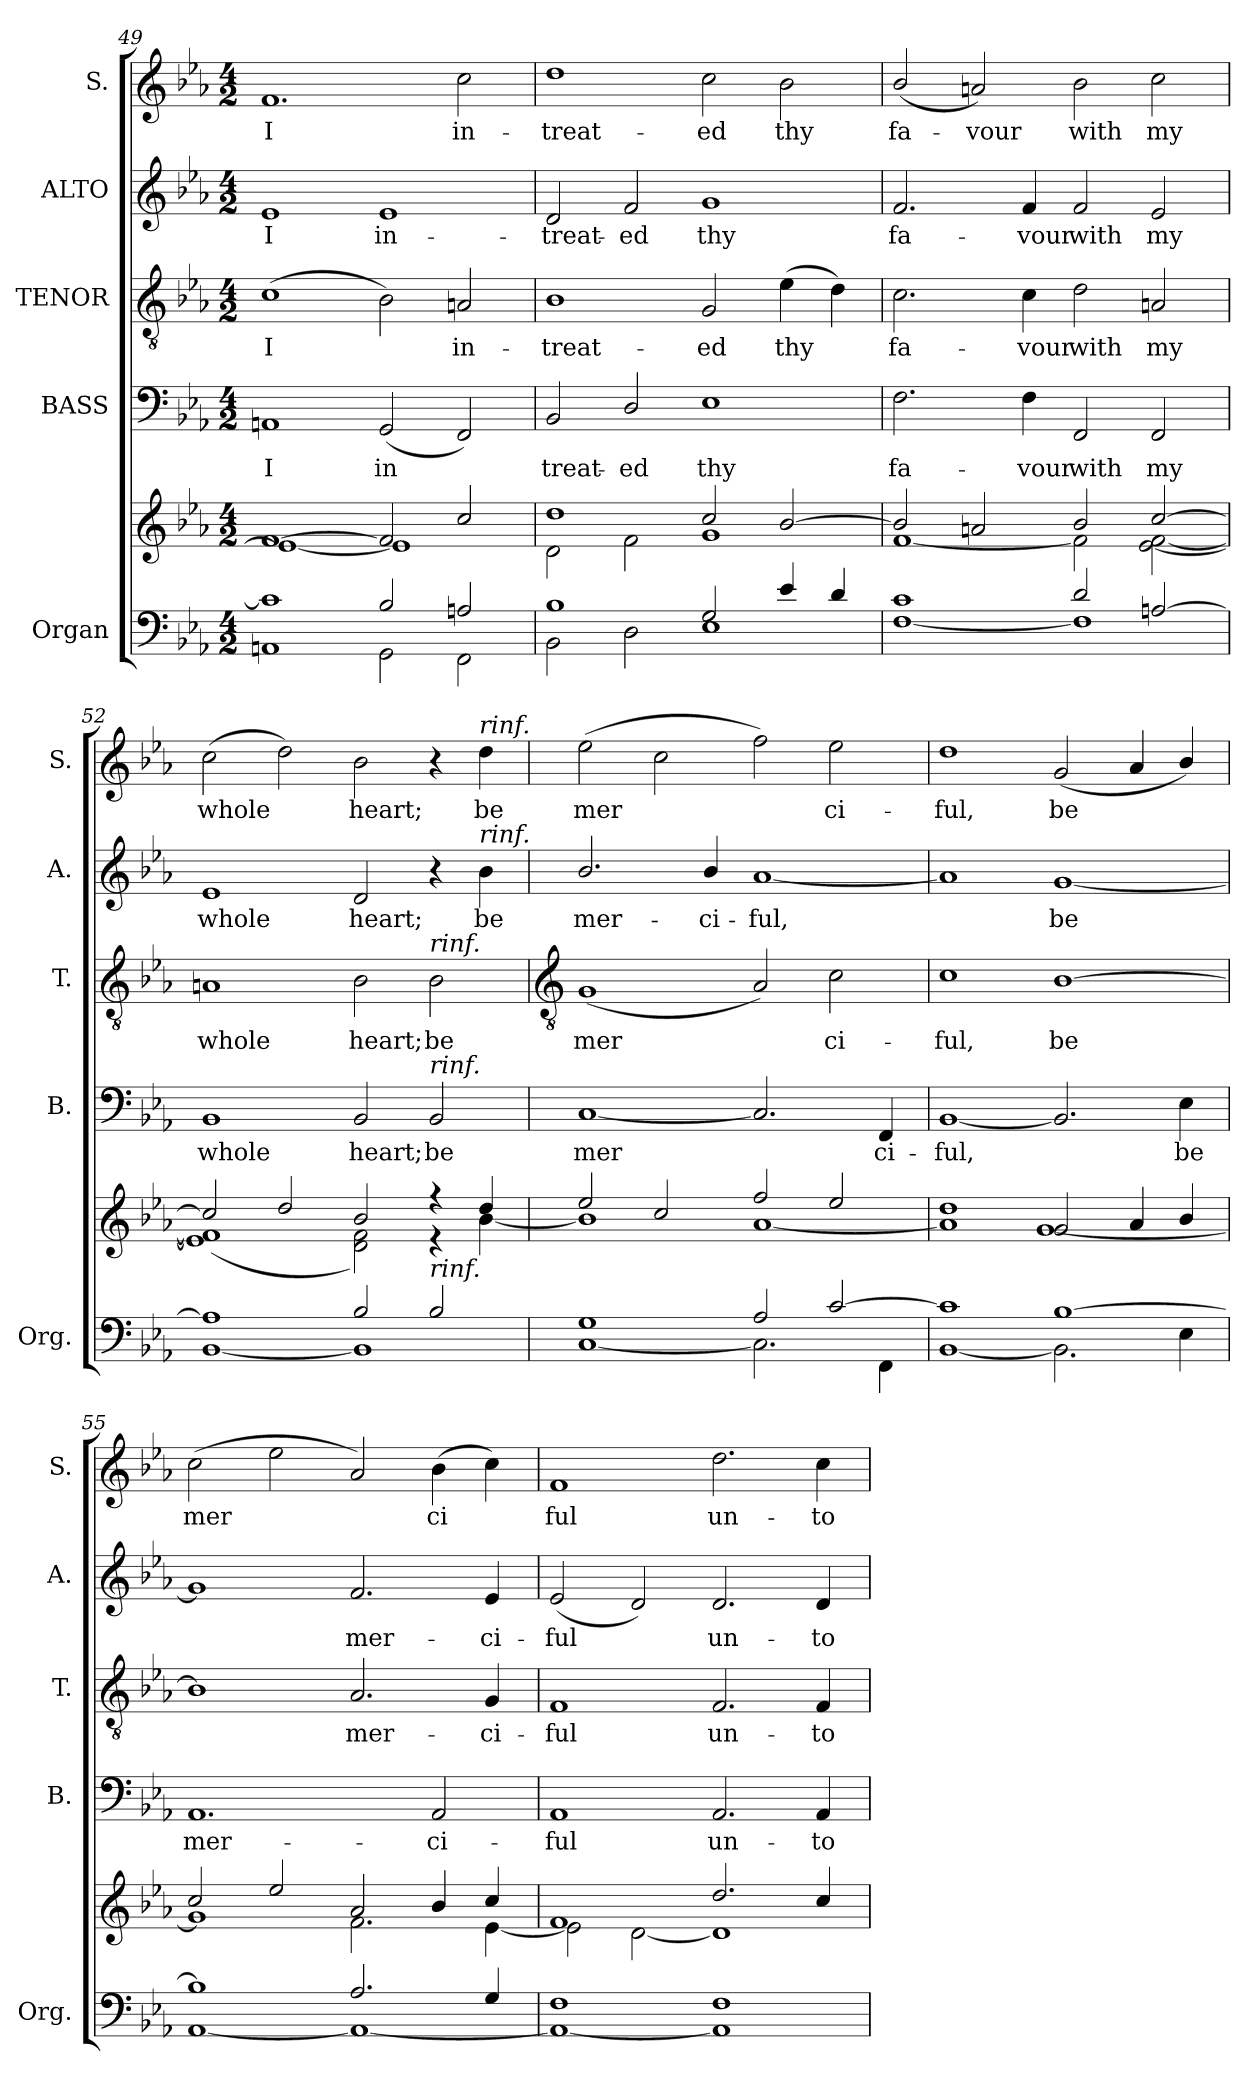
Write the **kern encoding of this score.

**kern	**kern	**kern	**text	**kern	**text	**kern	**text	**kern	**text
*part5	*part5	*part4	*part4	*part3	*part3	*part2	*part2	*part1	*part1
*staff6	*staff5	*staff4	*staff4	*staff3	*staff3	*staff2	*staff2	*staff1	*staff1
*I"Organ	*	*I"BASS	*	*I"TENOR	*	*I"ALTO	*	*I"S.	*
*I'Org.	*	*I'B.	*	*I'T.	*	*I'A.	*	*I'S.	*
!!LO:LB:g=z
*clefF4	*clefG2	*clefF4	*	*clefGv2	*	*clefG2	*	*clefG2	*
*k[b-e-a-]	*k[b-e-a-]	*k[b-e-a-]	*	*k[b-e-a-]	*	*k[b-e-a-]	*	*k[b-e-a-]	*
*E-:	*E-:	*E-:	*	*E-:	*	*E-:	*	*E-:	*
*M4/2	*M4/2	*M4/2	*	*M4/2	*	*M4/2	*	*M4/2	*
=49	=49	=49	=49	=49	=49	=49	=49	=49	=49
*^	*^	*	*	*	*	*	*	*	*
!	!	!	!	!	!LO:LY:b	!	!LO:LY:b	!	!LO:LY:b	!	!LO:LY:b
1c/]	1AAn\	[1f/	1e-\_	1AAn	I	(>1c	I	1e-	I	1.f	I
!	!	!	!	!	!LO:LY:b	!	!	!	!LO:LY:b	!	!
2B-/	2GG\	2f/]	1e-\]	(<2GG	in	2B-)	.	1e-	in-	.	.
!	!	!	!	!	!	!	!LO:LY:b	!	!	!	!LO:LY:b
2An/	2FF\	2cc/	.	2FF)	.	2An	in-	.	.	2cc	in-
=50	=50	=50	=50	=50	=50	=50	=50	=50	=50	=50	=50
!	!	!	!	!	!LO:LY:b	!	!LO:LY:b	!	!LO:LY:b	!	!LO:LY:b
1B-/	2BB-\	1dd/	2d\	2BB-	treat-	1B-	-treat-	2d	-treat-	1dd	-treat-
!	!	!	!	!	!LO:LY:b	!	!	!	!LO:LY:b	!	!
.	2D\	.	2f\	2D/	-ed	.	.	2f	-ed	.	.
!	!	!	!	!	!LO:LY:b	!	!LO:LY:b	!	!LO:LY:b	!	!LO:LY:b
2G/	1E-\	2cc/	1g\	1E-	thy	2G	-ed	1g	thy	2cc	-ed
!	!	!	!	!	!	!	!LO:LY:b	!	!	!	!LO:LY:b
4e-/	.	[2b-/	.	.	.	(>4e-	thy	.	.	2b-	thy
4d/	.	.	.	.	.	4d)	.	.	.	.	.
=51	=51	=51	=51	=51	=51	=51	=51	=51	=51	=51	=51
!	!	!	!	!	!LO:LY:b	!	!LO:LY:b	!	!LO:LY:b	!	!LO:LY:b
1c/	[1F\	2b-/]	[1f\	2.F	fa-	2.c	fa-	2.f	fa-	(<2b-/	fa-
!	!	!	!	!	!	!	!	!	!	!	!LO:LY:b
.	.	2an/	.	.	.	.	.	.	.	2an)	-vour
!	!	!	!	!	!LO:LY:b	!	!LO:LY:b	!	!LO:LY:b	!	!
.	.	.	.	4F	-vour	4c	-vour	4f	-vour	.	.
!	!	!	!	!	!LO:LY:b	!	!LO:LY:b	!	!LO:LY:b	!	!LO:LY:b
2d/	1F\]	2b-/	2f\]	2FF	with	2d	with	2f	with	2b-	with
!	!	!	!	!	!LO:LY:b	!	!LO:LY:b	!	!LO:LY:b	!	!LO:LY:b
[2An/	.	[2cc/	[2e-\ [2f\	2FF	my	2An	my	2e-	my	2cc	my
=52	=52	=52	=52	=52	=52	=52	=52	=52	=52	=52	=52
!	!	!	!	!	!LO:LY:b	!	!LO:LY:b	!	!LO:LY:b	!	!LO:LY:b
1A/]	[1BB-\	2cc/]	(<1e-\] 1f\]	1BB-	whole	1An	whole	1e-	whole	(>2cc	whole
.	.	2dd/	.	.	.	.	.	.	.	2dd)	.
!	!	!	!	!	!LO:LY:b	!	!LO:LY:b	!	!LO:LY:b	!	!LO:LY:b
2B-/	1BB-\]	2b-/	2d\ 2f\)	2BB-	heart;	2B-	heart;	2d	heart;	2b-	heart;
!	!	!	!	!	!	!LO:TX:a:i:t=rinf.	!	!	!	!	!
!	!	!	!	!LO:TX:a:i:t=rinf.	!	!	!	!	!	!	!
!LO:TX:a:i:t=rinf.	!	!	!	!	!	!	!	!	!	!	!
!	!	!	!	!	!LO:LY:b	!	!LO:LY:b	!	!	!	!
2B-/	.	4r	4r	2BB-	be	2B-	be	4r	.	4r	.
!	!	!	!	!	!	!	!	!	!	!LO:TX:a:i:t=rinf.	!
!	!	!	!	!	!	!	!	!LO:TX:a:i:t=rinf.	!	!	!
!	!	!	!	!	!	!	!	!	!LO:LY:b	!	!LO:LY:b
.	.	4dd/	[4b-\	.	.	.	.	4b-	be	4dd	be
!!LO:LB:g=z
=53	=53	=53	=53	=53	=53	=53	=53	=53	=53	=53	=53
*	*	*	*	*	*	*clefGv2	*	*	*	*	*
!	!	!	!	!	!LO:LY:b	!	!LO:LY:b	!	!LO:LY:b	!	!LO:LY:b
1G/	[1C\	2ee-/	1b-\]	[1C	mer	(<1G	mer	2.b-/	mer-	(>2ee-	mer
.	.	2cc/	.	.	.	.	.	.	.	2cc	.
!	!	!	!	!	!	!	!	!	!LO:LY:b	!	!
.	.	.	.	.	.	.	.	4b-/	-ci-	.	.
!	!	!	!	!	!	!	!	!	!LO:LY:b	!	!
2A-/	2.C\]	2ff/	[1a-\	2.C]	.	2A-)	.	[1a-	-ful,	2ff)	.
!	!	!	!	!	!	!	!LO:LY:b	!	!	!	!LO:LY:b
[2c/	.	2ee-/	.	.	.	2c	ci-	.	.	2ee-	ci-
!	!	!	!	!	!LO:LY:b	!	!	!	!	!	!
.	4FF\	.	.	4FF	ci-	.	.	.	.	.	.
=54	=54	=54	=54	=54	=54	=54	=54	=54	=54	=54	=54
!	!	!	!	!	!LO:LY:b	!	!LO:LY:b	!	!	!	!LO:LY:b
1c/]	[1BB-\	1dd/	1a-\]	[1BB-	-ful,	1c	-ful,	1a-]	.	1dd	-ful,
!	!	!	!	!	!	!	!LO:LY:b	!	!LO:LY:b	!	!LO:LY:b
[1B-/	2.BB-\]	2g/	[1g\	2.BB-]	.	[1B-	be	[1g	be	(<2g	be
.	.	4a-/	.	.	.	.	.	.	.	4a-	.
!	!	!	!	!	!LO:LY:b	!	!	!	!	!	!
.	4E-\	4b-/	.	4E-	be	.	.	.	.	4b-/)	.
=55	=55	=55	=55	=55	=55	=55	=55	=55	=55	=55	=55
!	!	!	!	!	!LO:LY:b	!	!	!	!	!	!LO:LY:b
1B-/]	[1AA-\	2cc/	1g\]	1.AA-	mer-	1B-]	.	1g]	.	(>2cc	mer
.	.	2ee-/	.	.	.	.	.	.	.	2ee-	.
!	!	!	!	!	!	!	!LO:LY:b	!	!LO:LY:b	!	!
2.A-/	1AA-\_	2a-/	2.f\	.	.	2.A-	mer-	2.f	mer-	2a-)	.
!	!	!	!	!	!LO:LY:b	!	!	!	!	!	!LO:LY:b
.	.	4b-/	.	2AA-	-ci-	.	.	.	.	(>4b-	ci
!	!	!	!	!	!	!	!LO:LY:b	!	!LO:LY:b	!	!
4G/	.	4cc/	[4e-\	.	.	4G	-ci-	4e-	-ci-	4cc)	.
=56	=56	=56	=56	=56	=56	=56	=56	=56	=56	=56	=56
!	!	!	!	!	!LO:LY:b	!	!LO:LY:b	!	!LO:LY:b	!	!LO:LY:b
1F/	1AA-\_	1f/	2e-\]	1AA-	-ful	1F	-ful	(<2e-	-ful	1f	ful
.	.	.	[2d\	.	.	.	.	2d)	.	.	.
!	!	!	!	!	!LO:LY:b	!	!LO:LY:b	!	!LO:LY:b	!	!LO:LY:b
1F/	1AA-\]	2.dd/	1d\]	2.AA-	un-	2.F	un-	2.d	un-	2.dd	un-
!	!	!	!	!	!LO:LY:b	!	!LO:LY:b	!	!LO:LY:b	!	!LO:LY:b
.	.	4cc/	.	4AA-	-to	4F	-to	4d	-to	4cc	-to
*v	*v	*	*	*	*	*	*	*	*	*	*
*	*v	*v	*	*	*	*	*	*	*	*
=	=	=	=	=	=	=	=	=	=
*-	*-	*-	*-	*-	*-	*-	*-	*-	*-
